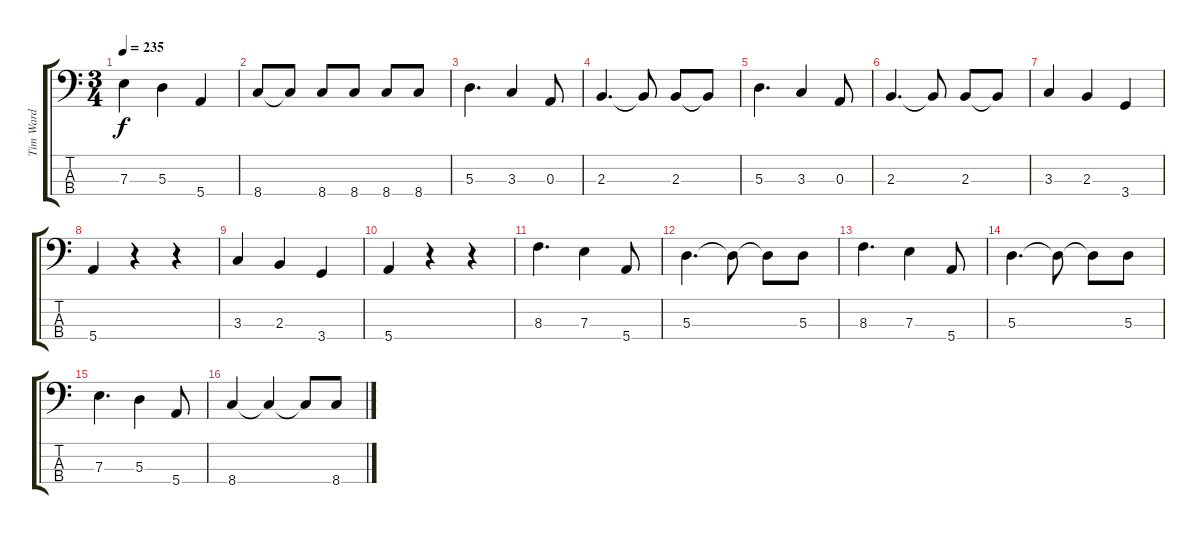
\track ("Tim Ward" "Tim Ward") {instrument electricbasspick}
\staff {score tabs}
\tuning (G2 D2 A1 E1) {hide}
\ts (3 4)
\tempo 235
\clef f4
\ks c
7.3.4{dy f} 5.3.4 5.4.4 |
8.4.8 8.4{t}.8 8.4.8 8.4.8 8.4.8 8.4.8 |
5.3.4{d} 3.3.4 0.3.8 |
2.3.4{d} 2.3{t}.8 2.3.8 2.3{t}.8 |
5.3.4{d} 3.3.4 0.3.8 |
2.3.4{d} 2.3{t}.8 2.3.8 2.3{t}.8 |
3.3.4 2.3.4 3.4.4 |
5.4.4 r.4 r.4 |
3.3.4 2.3.4 3.4.4 |
5.4.4 r.4 r.4 |
8.3.4{d} 7.3.4 5.4.8 |
5.3.4{d} 5.3{t}.8 5.3{t}.8 5.3.8 |
8.3.4{d} 7.3.4 5.4.8 |
5.3.4{d} 5.3{t}.8 5.3{t}.8 5.3.8 |
7.3.4{d} 5.3.4 5.4.8 |
8.4.4 8.4{t}.4 8.4{t}.8 8.4.8
